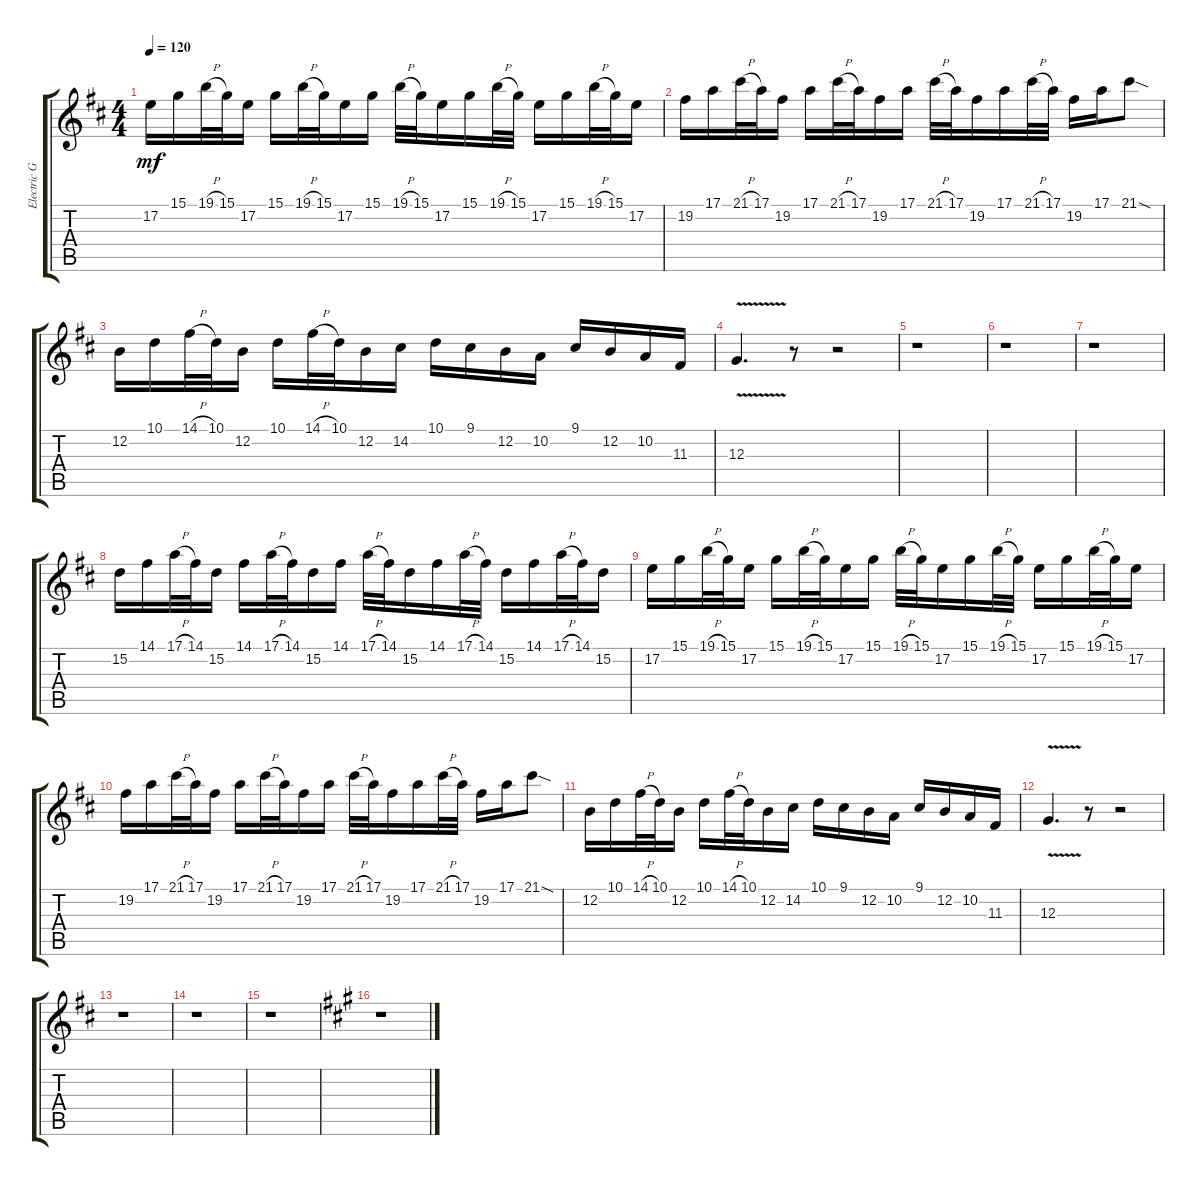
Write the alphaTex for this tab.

\track ("Electric Guitar - 3" "Electric G") {instrument synthbrass1}
\staff {score tabs}
\tuning (E4 B3 G3 D3 A2 E2) {hide}
\ts (4 4)
\tempo 120
\clef g2
\ks bminor
17.2.16{dy mf} 15.1.16 19.1{h}.32 15.1.32 17.2.16 15.1.16 19.1{h}.32 15.1.32 17.2.16 15.1.16 19.1{h}.32 15.1.32 17.2.16 15.1.16 19.1{h}.32 15.1.32 17.2.16 15.1.16 19.1{h}.32 15.1.32 17.2.16 |
19.2.16 17.1.16 21.1{h}.32 17.1.32 19.2.16 17.1.16 21.1{h}.32 17.1.32 19.2.16 17.1.16 21.1{h}.32 17.1.32 19.2.16 17.1.16 21.1{h}.32 17.1.32 19.2.16 17.1.16 21.1{sod}.8 |
12.2.16 10.1.16 14.1{h}.32 10.1.32 12.2.16 10.1.16 14.1{h}.32 10.1.32 12.2.16 14.2.16 10.1.16 9.1.16 12.2.16 10.2.16 9.1.16 12.2.16 10.2.16 11.3.16 |
12.3{v}.4{d} r.8 r.2 |
r.1 |
r.1 |
r.1 |
15.2.16 14.1.16 17.1{h}.32 14.1.32 15.2.16 14.1.16 17.1{h}.32 14.1.32 15.2.16 14.1.16 17.1{h}.32 14.1.32 15.2.16 14.1.16 17.1{h}.32 14.1.32 15.2.16 14.1.16 17.1{h}.32 14.1.32 15.2.16 |
17.2.16 15.1.16 19.1{h}.32 15.1.32 17.2.16 15.1.16 19.1{h}.32 15.1.32 17.2.16 15.1.16 19.1{h}.32 15.1.32 17.2.16 15.1.16 19.1{h}.32 15.1.32 17.2.16 15.1.16 19.1{h}.32 15.1.32 17.2.16 |
19.2.16 17.1.16 21.1{h}.32 17.1.32 19.2.16 17.1.16 21.1{h}.32 17.1.32 19.2.16 17.1.16 21.1{h}.32 17.1.32 19.2.16 17.1.16 21.1{h}.32 17.1.32 19.2.16 17.1.16 21.1{sod}.8 |
12.2.16 10.1.16 14.1{h}.32 10.1.32 12.2.16 10.1.16 14.1{h}.32 10.1.32 12.2.16 14.2.16 10.1.16 9.1.16 12.2.16 10.2.16 9.1.16 12.2.16 10.2.16 11.3.16 |
12.3{v}.4{d} r.8 r.2 |
r.1 |
r.1 |
r.1 |
\ks f#minor
r.1
